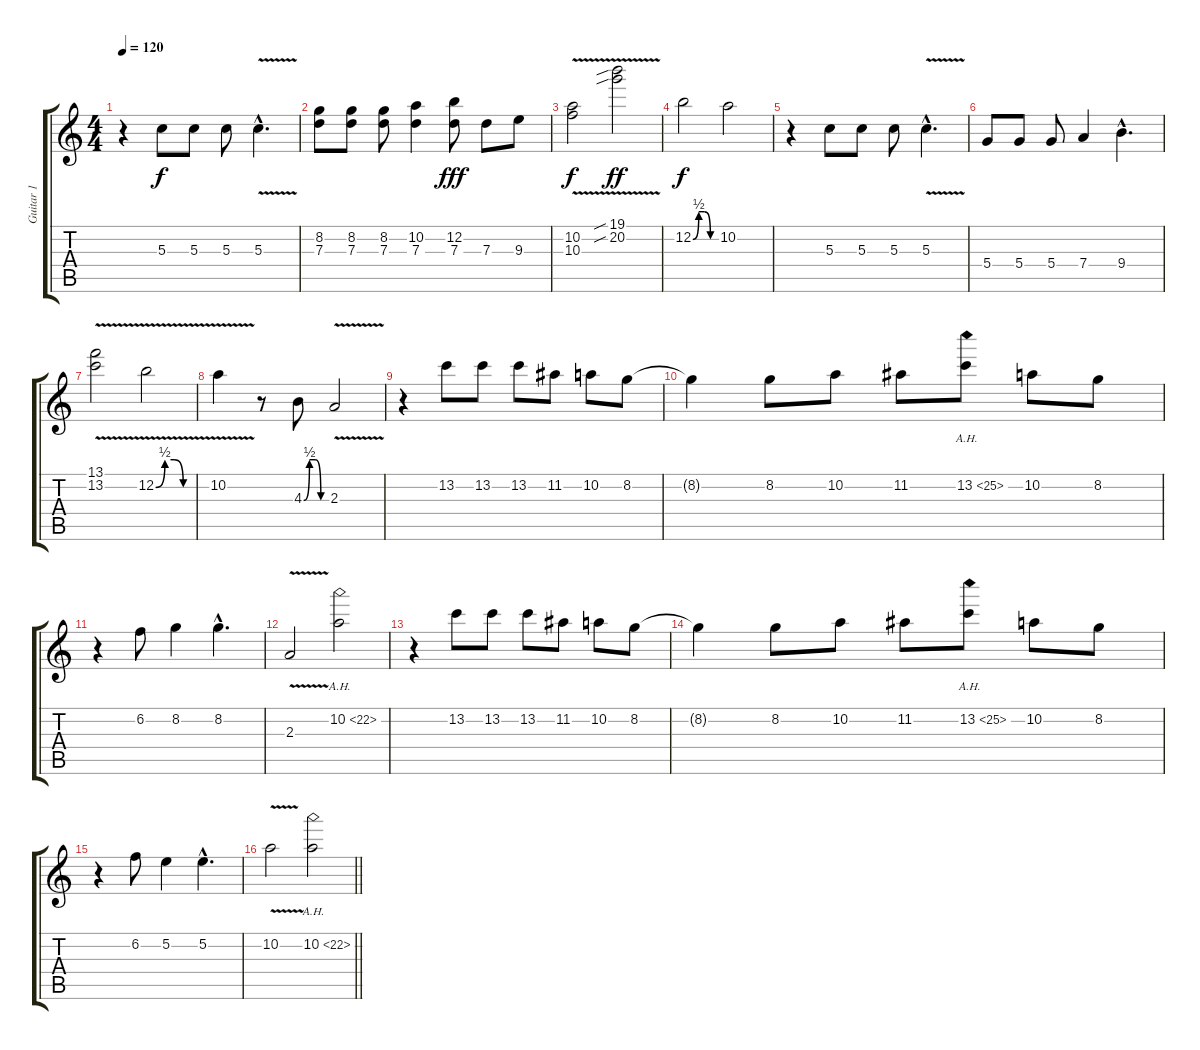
\track ("Guitar 1" "Guitar 1") {instrument acousticguitarnylon}
\staff {score tabs}
\tuning (E4 B3 G3 D3 A2 E2) {hide}
\ts (4 4)
\tempo 120
\clef g2
\ks c
r.4{dy f} 5.3.8 5.3.8 5.3.8 5.3{v hac}.4{d} |
(8.2 7.3).8 (8.2 7.3).8 (8.2 7.3).8 (10.2 7.3).4 (12.2 7.3).8{dy fff} 7.3.8 9.3.8 |
(10.2{v} 10.3).2{dy f} (19.1{v sib} 20.2{sib}).2{dy ff} |
12.2{be (custom 0 0 15 2 30 2 45 0 60 0)}.2{dy f} 10.2.2 |
r.4 5.3.8 5.3.8 5.3.8 5.3{v hac}.4{d} |
5.4.8 5.4.8 5.4.8 7.4.4 9.4{hac}.4{d} |
(13.1{v} 13.2).2 12.2{be (custom 0 0 15 2 30 2 45 0 60 0) v}.2 |
10.2{v}.4 r.8 4.3{be (custom 0 0 15 2 30 2 45 0 60 0)}.8 2.3{v}.2 |
r.4 13.2.8 13.2.8 13.2.8 11.2.8 10.2.8 8.2.8 |
8.2{t}.4 8.2.8 10.2.8 11.2.8 13.2{ah 12}.8 10.2.8 8.2.8 |
r.4 6.2.8 8.2.4 8.2{hac}.4{d} |
2.3{v}.2 10.2{ah 12}.2 |
r.4 13.2.8 13.2.8 13.2.8 11.2.8 10.2.8 8.2.8 |
8.2{t}.4 8.2.8 10.2.8 11.2.8 13.2{ah 12}.8 10.2.8 8.2.8 |
r.4 6.2.8 5.2.4 5.2{hac}.4{d} |
\barLineRight lightlight
10.2{v}.2 10.2{ah 12}.2
